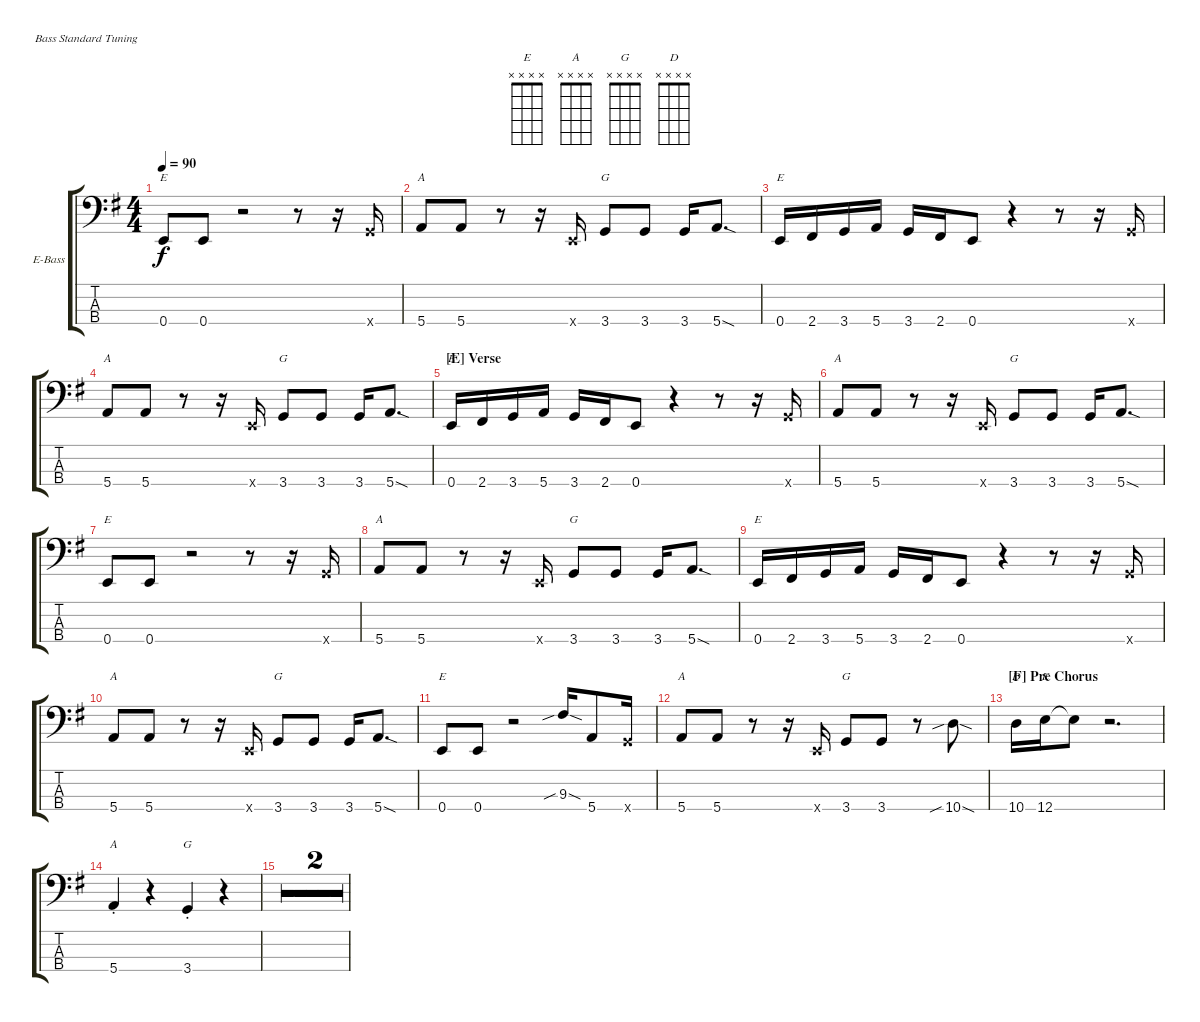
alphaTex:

\defaultSystemsLayout 4
\bracketExtendMode groupsimilarinstruments
\firstSystemTrackNameOrientation horizontal
\otherSystemsTrackNameOrientation horizontal
\track ("Nick O'Malley" "E-Bass") {multiBarRest instrument electricbassfinger}
\staff {score tabs}
\tuning (G2 D2 A1 E1)
\chord ("E" x x x x)
\chord ("A" x x x x)
\chord ("G" x x x x)
\chord ("D" x x x x)
\ts (4 4)
\tempo 90
\clef f4
\scale
0.234719
\ks g
0.4.8{ch "E" dy f} 0.4.8 r.2 r.8 r.16 3.4{x}.16 |
\scale
0.292102 5.4.8{ch "A"} 5.4.8 r.8 r.16 0.4{x}.16 3.4.8{ch "G"} 3.4.8 3.4.16 5.4{sod}.8{d} |
\scale
0.214113 0.4.16{ch "E"} 2.4.16 3.4.16 5.4.16 3.4.16 2.4.16 0.4.8 r.4 r.8 r.16 3.4{x}.16 |
\scale
0.259169 5.4.8{ch "A"} 5.4.8 r.8 r.16 0.4{x}.16 3.4.8{ch "G"} 3.4.8 3.4.16 5.4{sod}.8{d} |
\section ("E" "Verse")
0.4.16{ch "E"} 2.4.16 3.4.16 5.4.16 3.4.16 2.4.16 0.4.8 r.4 r.8 r.16 3.4{x}.16 |
5.4.8{ch "A"} 5.4.8 r.8 r.16 0.4{x}.16 3.4.8{ch "G"} 3.4.8 3.4.16 5.4{sod}.8{d} |
0.4.8{ch "E"} 0.4.8 r.2 r.8 r.16 3.4{x}.16 |
5.4.8{ch "A"} 5.4.8 r.8 r.16 0.4{x}.16 3.4.8{ch "G"} 3.4.8 3.4.16 5.4{sod}.8{d} |
0.4.16{ch "E"} 2.4.16 3.4.16 5.4.16 3.4.16 2.4.16 0.4.8 r.4 r.8 r.16 3.4{x}.16 |
5.4.8{ch "A"} 5.4.8 r.8 r.16 0.4{x}.16 3.4.8{ch "G"} 3.4.8 3.4.16 5.4{sod}.8{d} |
0.4.8{ch "E"} 0.4.8 r.2 9.3{sib sod}.16 5.4.8 3.4{x}.16 |
5.4.8{ch "A"} 5.4.8 r.8 r.16 0.4{x}.16 3.4.8{ch "G"} 3.4.8 r.8 10.4{sib sod}.8 |
\section ("F" "Pre Chorus")
\scale
0.326114 10.4.16{ch "D"} 12.4.16{ch "E"} 12.4{t}.8 r.2{d} |
\scale
0.276234 5.4{st}.4{ch "A"} r.4 3.4{st}.4{ch "G"} r.4 |
\simile firstofdouble
\scale
0.188344 |
\simile secondofdouble
\scale
0.208754
